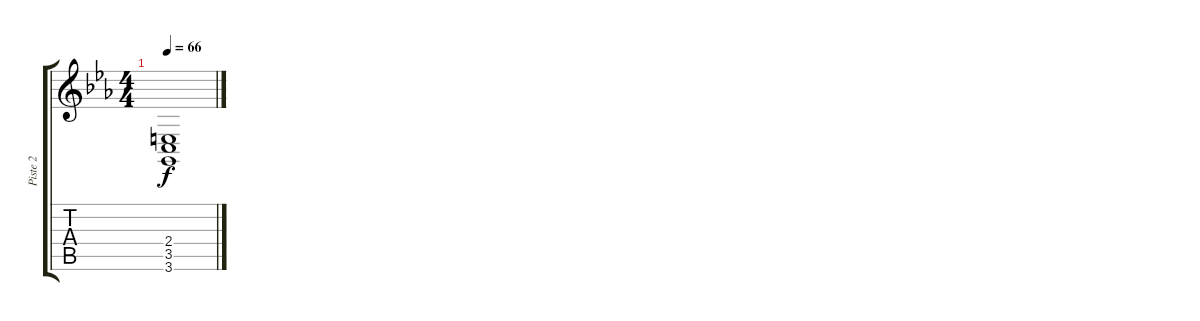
\track ("Piste 2" "Piste 2") {instrument stringensemble1}
\staff {score tabs}
\tuning (E4 B3 G3 D3 A2 E2) {hide}
\ts (4 4)
\tempo 66
\clef g2
\ks eb
(2.4{t} 3.5{t} 3.6{t}).1{dy f}
